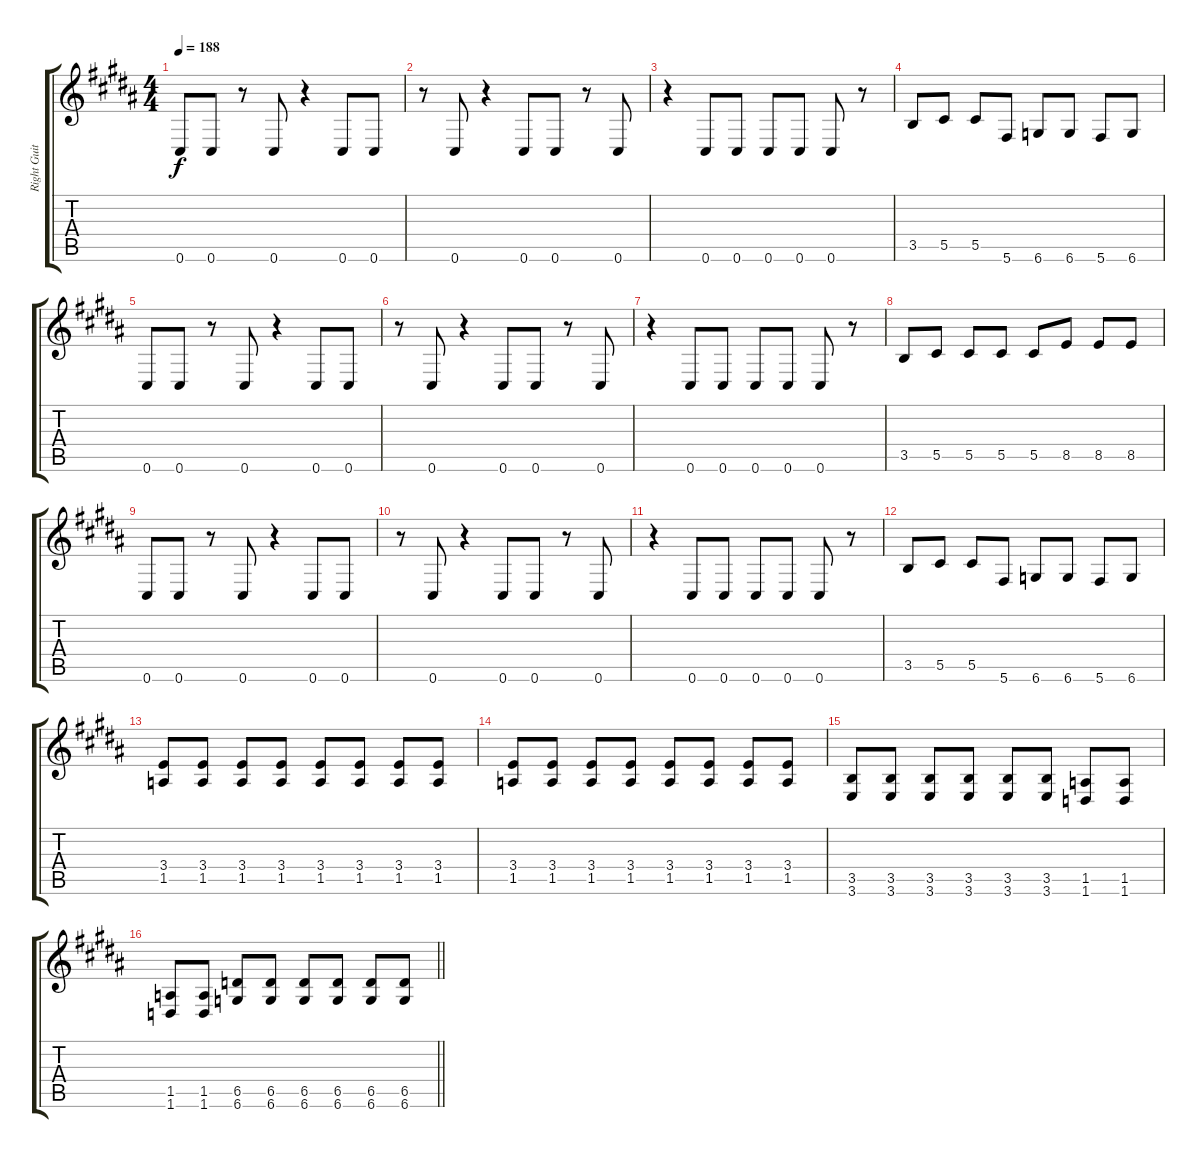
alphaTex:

\track ("Right Guitar" "Right Guit") {instrument distortionguitar}
\staff {score tabs}
\tuning (Eb4 Bb3 Gb3 Db3 Ab2 Db2) {hide}
\ts (4 4)
\tempo 188
\clef g2
\ks b
0.6.8{dy f} 0.6.8 r.8 0.6.8 r.4 0.6.8 0.6.8 |
r.8 0.6.8 r.4 0.6.8 0.6.8 r.8 0.6.8 |
r.4 0.6.8 0.6.8 0.6.8 0.6.8 0.6.8 r.8 |
3.5.8 5.5.8 5.5.8 5.6.8 6.6.8 6.6.8 5.6.8 6.6.8 |
0.6.8 0.6.8 r.8 0.6.8 r.4 0.6.8 0.6.8 |
r.8 0.6.8 r.4 0.6.8 0.6.8 r.8 0.6.8 |
r.4 0.6.8 0.6.8 0.6.8 0.6.8 0.6.8 r.8 |
3.5.8 5.5.8 5.5.8 5.5.8 5.5.8 8.5.8 8.5.8 8.5.8 |
0.6.8 0.6.8 r.8 0.6.8 r.4 0.6.8 0.6.8 |
r.8 0.6.8 r.4 0.6.8 0.6.8 r.8 0.6.8 |
r.4 0.6.8 0.6.8 0.6.8 0.6.8 0.6.8 r.8 |
3.5.8 5.5.8 5.5.8 5.6.8 6.6.8 6.6.8 5.6.8 6.6.8 |
(3.4 1.5).8 (3.4 1.5).8 (3.4 1.5).8 (3.4 1.5).8 (3.4 1.5).8 (3.4 1.5).8 (3.4 1.5).8 (3.4 1.5).8 |
(3.4 1.5).8 (3.4 1.5).8 (3.4 1.5).8 (3.4 1.5).8 (3.4 1.5).8 (3.4 1.5).8 (3.4 1.5).8 (3.4 1.5).8 |
(3.5 3.6).8 (3.5 3.6).8 (3.5 3.6).8 (3.5 3.6).8 (3.5 3.6).8 (3.5 3.6).8 (1.5 1.6).8 (1.5 1.6).8 |
\barLineRight lightlight
(1.5 1.6).8 (1.5 1.6).8 (6.5 6.6).8 (6.5 6.6).8 (6.5 6.6).8 (6.5 6.6).8 (6.5 6.6).8 (6.5 6.6).8
